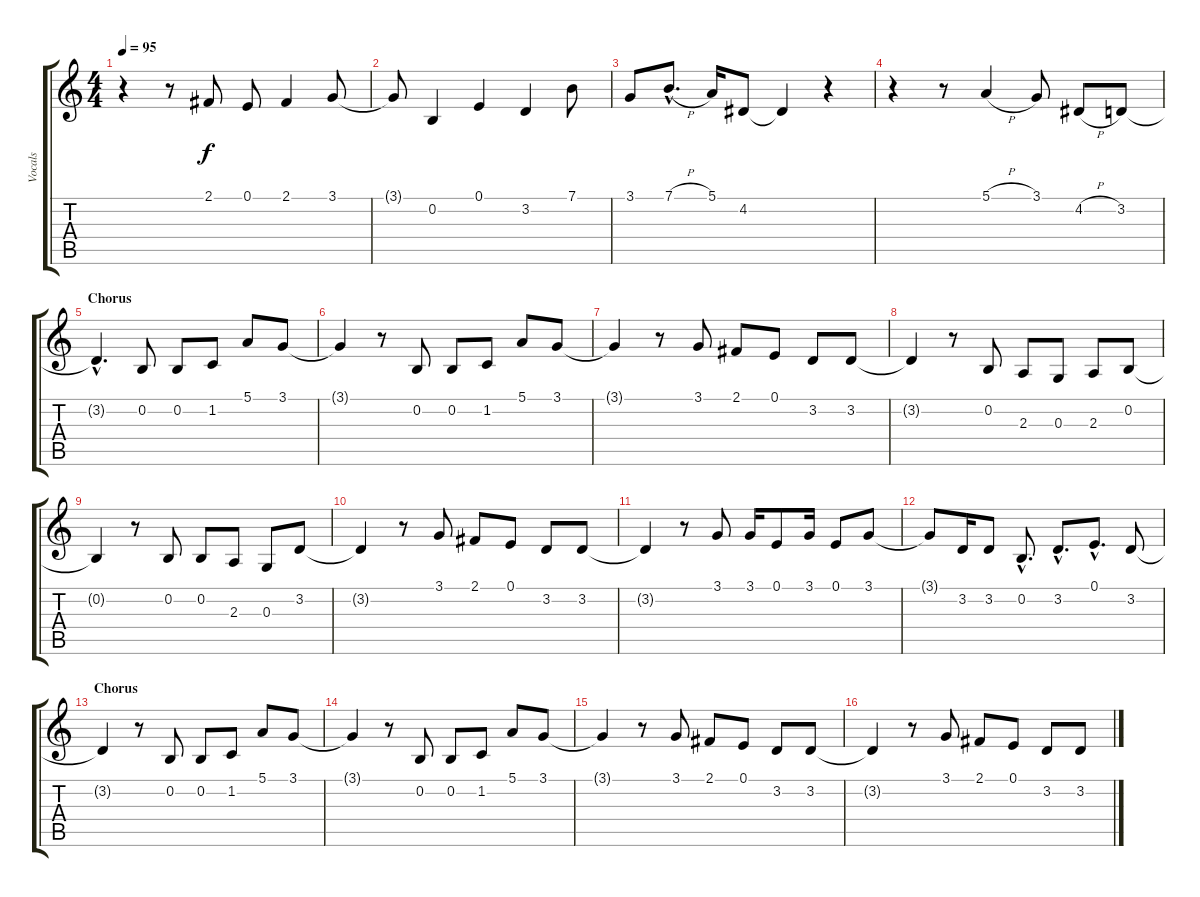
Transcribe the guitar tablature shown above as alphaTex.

\track ("Vocals" "Vocals") {instrument englishhorn}
\staff {score tabs}
\tuning (E4 B3 G3 D3 A2 E2) {hide}
\ts (4 4)
\tempo 95
\clef g2
\ks c
r.4{dy f} r.8 2.1.8 0.1.8 2.1.4 3.1.8 |
3.1{t}.8 0.2.4 0.1.4 3.2.4 7.1.8 |
3.1.8 7.1{h hac}.8{d} 5.1.16 4.2.8 4.2{t}.4 r.4 |
r.4 r.8 5.1{h}.4 3.1.8 4.2{h}.8 3.2.8 |
\section ("" "Chorus")
3.2{hac t}.4{d} 0.2.8 0.2.8 1.2.8 5.1.8 3.1.8 |
3.1{t}.4 r.8 0.2.8 0.2.8 1.2.8 5.1.8 3.1.8 |
3.1{t}.4 r.8 3.1.8 2.1.8 0.1.8 3.2.8 3.2.8 |
3.2{t}.4 r.8 0.2.8 2.3.8 0.3.8 2.3.8 0.2.8 |
0.2{t}.4 r.8 0.2.8 0.2.8 2.3.8 0.3.8 3.2.8 |
3.2{t}.4 r.8 3.1.8 2.1.8 0.1.8 3.2.8 3.2.8 |
3.2{t}.4 r.8 3.1.8 3.1.16 0.1.8 3.1.16 0.1.8 3.1.8 |
3.1{t}.8 3.2.16 3.2.8 0.2{hac}.8{d} 3.2{hac}.8{d} 0.1{hac}.8{d} 3.2.8 |
\section ("" "Chorus")
3.2{t}.4 r.8 0.2.8 0.2.8 1.2.8 5.1.8 3.1.8 |
3.1{t}.4 r.8 0.2.8 0.2.8 1.2.8 5.1.8 3.1.8 |
3.1{t}.4 r.8 3.1.8 2.1.8 0.1.8 3.2.8 3.2.8 |
3.2{t}.4 r.8 3.1.8 2.1.8 0.1.8 3.2.8 3.2.8
